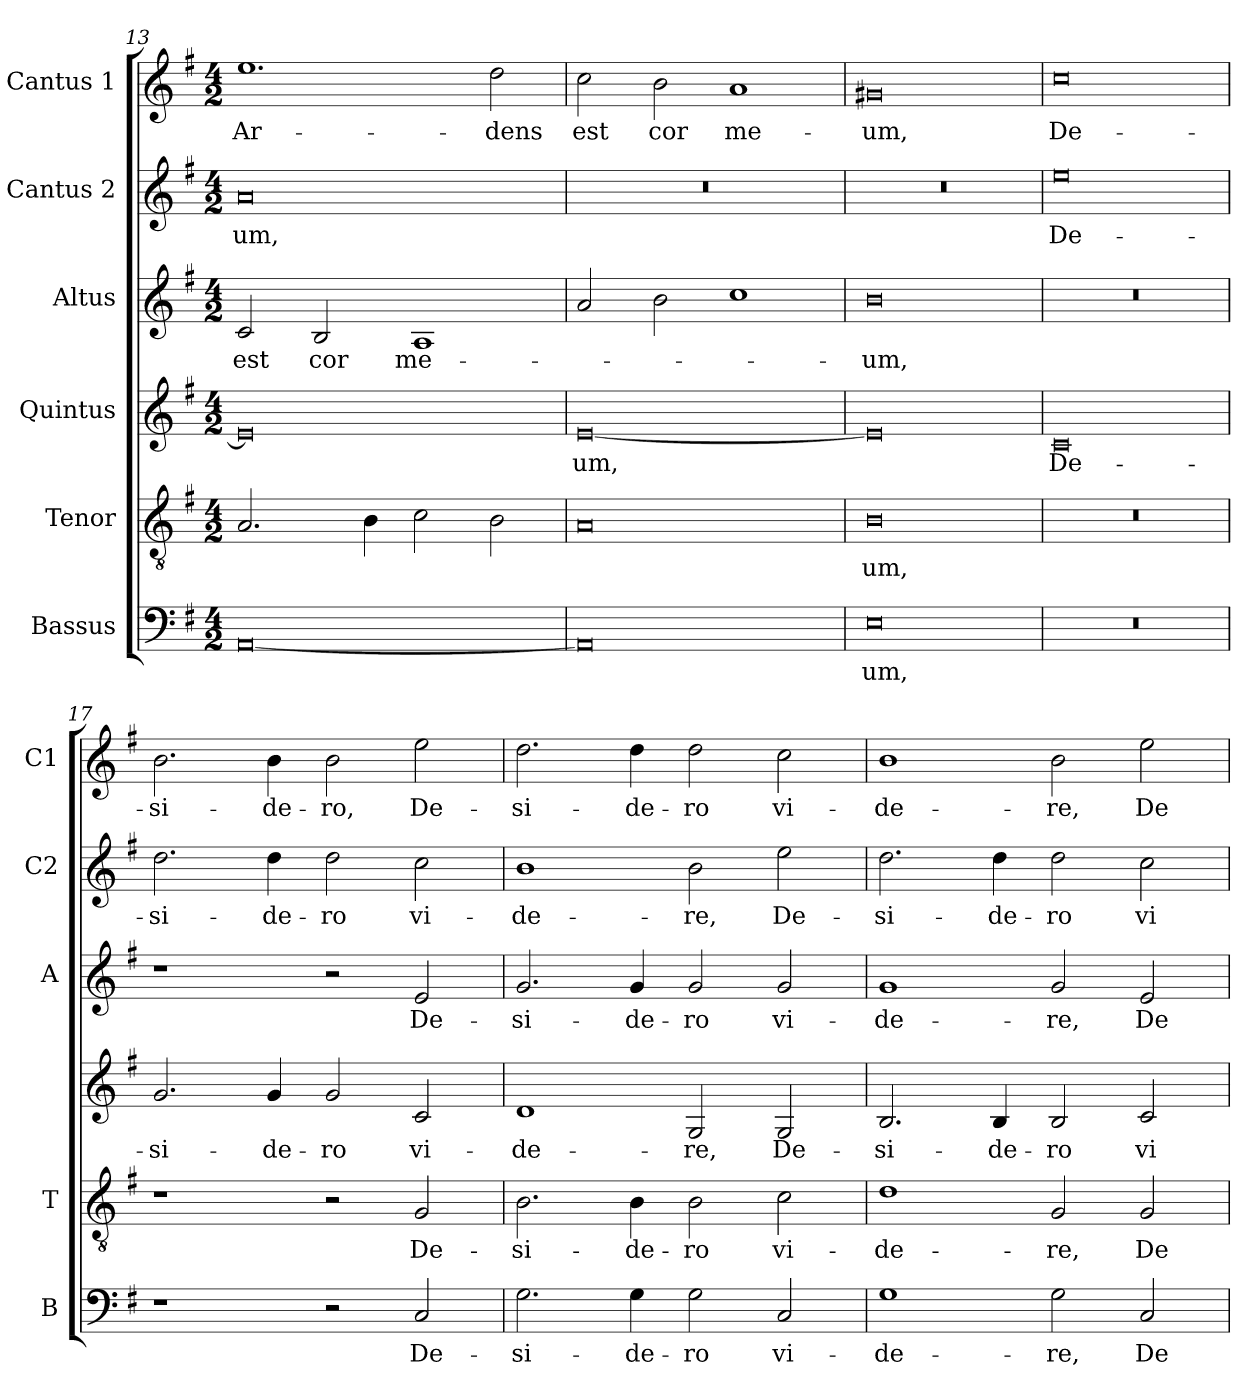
**kern	**text	**kern	**text	**kern	**text	**kern	**text	**kern	**text	**kern	**text
*part6	*part6	*part5	*part5	*part4	*part4	*part3	*part3	*part2	*part2	*part1	*part1
*staff6	*staff6	*staff5	*staff5	*staff4	*staff4	*staff3	*staff3	*staff2	*staff2	*staff1	*staff1
*I"Bassus	*	*I"Tenor	*	*I"Quintus	*	*I"Altus	*	*I"Cantus 2	*	*I"Cantus 1	*
*I'B	*	*I'T	*	*	*	*I'A	*	*I'C2	*	*I'C1	*
*clefF4	*	*clefGv2	*	*clefG2	*	*clefG2	*	*clefG2	*	*clefG2	*
*k[f#]	*	*k[f#]	*	*k[f#]	*	*k[f#]	*	*k[f#]	*	*k[f#]	*
*G:	*	*G:	*	*G:	*	*G:	*	*G:	*	*G:	*
*M4/2	*	*M4/2	*	*M4/2	*	*M4/2	*	*M4/2	*	*M4/2	*
=13	=13	=13	=13	=13	=13	=13	=13	=13	=13	=13	=13
!	!	!	!	!	!	!	!LO:LY:b	!	!LO:LY:b	!	!LO:LY:b
[0AA	.	2.A/	.	0e]	.	2c/	est	0a	-um,	1.ee	Ar-
!	!	!	!	!	!	!	!LO:LY:b	!	!	!	!
.	.	.	.	.	.	2B/	cor	.	.	.	.
.	.	4B\	.	.	.	.	.	.	.	.	.
!	!	!	!	!	!	!	!LO:LY:b	!	!	!	!
.	.	2c\	.	.	.	1A	me-	.	.	.	.
!	!	!	!	!	!	!	!	!	!	!	!LO:LY:b
.	.	2B\	.	.	.	.	.	.	.	2dd\	-dens
=14	=14	=14	=14	=14	=14	=14	=14	=14	=14	=14	=14
!	!	!	!	!	!LO:LY:b	!	!	!	!	!	!LO:LY:b
0AA]	.	0A	.	[0e	-um,	2a/	.	0r	.	2cc\	est
!	!	!	!	!	!	!	!	!	!	!	!LO:LY:b
.	.	.	.	.	.	2b\	.	.	.	2b\	cor
!	!	!	!	!	!	!	!	!	!	!	!LO:LY:b
.	.	.	.	.	.	1cc	.	.	.	1a	me-
=15	=15	=15	=15	=15	=15	=15	=15	=15	=15	=15	=15
!	!LO:LY:b	!	!LO:LY:b	!	!	!	!LO:LY:b	!	!	!	!LO:LY:b
0E	-um,	0B	-um,	0e]	.	0b	-um,	0r	.	0g#X	-um,
=16	=16	=16	=16	=16	=16	=16	=16	=16	=16	=16	=16
!	!	!	!	!	!LO:LY:b	!	!	!	!LO:LY:b	!	!LO:LY:b
0r	.	0r	.	0c	De-	0r	.	0ee	De-	0cc	De-
!!LO:LB:g=z
=17	=17	=17	=17	=17	=17	=17	=17	=17	=17	=17	=17
!	!	!	!	!	!LO:LY:b	!	!	!	!LO:LY:b	!	!LO:LY:b
1r	.	1r	.	2.g/	-si-	1r	.	2.dd\	-si-	2.b\	-si-
!	!	!	!	!	!LO:LY:b	!	!	!	!LO:LY:b	!	!LO:LY:b
.	.	.	.	4g/	-de-	.	.	4dd\	-de-	4b\	-de-
!	!	!	!	!	!LO:LY:b	!	!	!	!LO:LY:b	!	!LO:LY:b
2r	.	2r	.	2g/	-ro	2r	.	2dd\	-ro	2b\	-ro,
!	!LO:LY:b	!	!LO:LY:b	!	!LO:LY:b	!	!LO:LY:b	!	!LO:LY:b	!	!LO:LY:b
2C/	De-	2G/	De-	2c/	vi-	2e/	De-	2cc\	vi-	2ee\	De-
=18	=18	=18	=18	=18	=18	=18	=18	=18	=18	=18	=18
!	!LO:LY:b	!	!LO:LY:b	!	!LO:LY:b	!	!LO:LY:b	!	!LO:LY:b	!	!LO:LY:b
2.G\	-si-	2.B\	-si-	1d	-de-	2.g/	-si-	1b	-de-	2.dd\	-si-
!	!LO:LY:b	!	!LO:LY:b	!	!	!	!LO:LY:b	!	!	!	!LO:LY:b
4G\	-de-	4B\	-de-	.	.	4g/	-de-	.	.	4dd\	-de-
!	!LO:LY:b	!	!LO:LY:b	!	!LO:LY:b	!	!LO:LY:b	!	!LO:LY:b	!	!LO:LY:b
2G\	-ro	2B\	-ro	2G/	-re,	2g/	-ro	2b\	-re,	2dd\	-ro
!	!LO:LY:b	!	!LO:LY:b	!	!LO:LY:b	!	!LO:LY:b	!	!LO:LY:b	!	!LO:LY:b
2C/	vi-	2c\	vi-	2G/	De-	2g/	vi-	2ee\	De-	2cc\	vi-
=19	=19	=19	=19	=19	=19	=19	=19	=19	=19	=19	=19
!	!LO:LY:b	!	!LO:LY:b	!	!LO:LY:b	!	!LO:LY:b	!	!LO:LY:b	!	!LO:LY:b
1G	-de-	1d	-de-	2.B/	-si-	1g	-de-	2.dd\	-si-	1b	-de-
!	!	!	!	!	!LO:LY:b	!	!	!	!LO:LY:b	!	!
.	.	.	.	4B/	-de-	.	.	4dd\	-de-	.	.
!	!LO:LY:b	!	!LO:LY:b	!	!LO:LY:b	!	!LO:LY:b	!	!LO:LY:b	!	!LO:LY:b
2G\	-re,	2G/	-re,	2B/	-ro	2g/	-re,	2dd\	-ro	2b\	-re,
!	!LO:LY:b	!	!LO:LY:b	!	!LO:LY:b	!	!LO:LY:b	!	!LO:LY:b	!	!LO:LY:b
2C/	De-	2G/	De-	2c/	vi-	2e/	De-	2cc\	vi-	2ee\	De-
=	=	=	=	=	=	=	=	=	=	=	=
*-	*-	*-	*-	*-	*-	*-	*-	*-	*-	*-	*-
